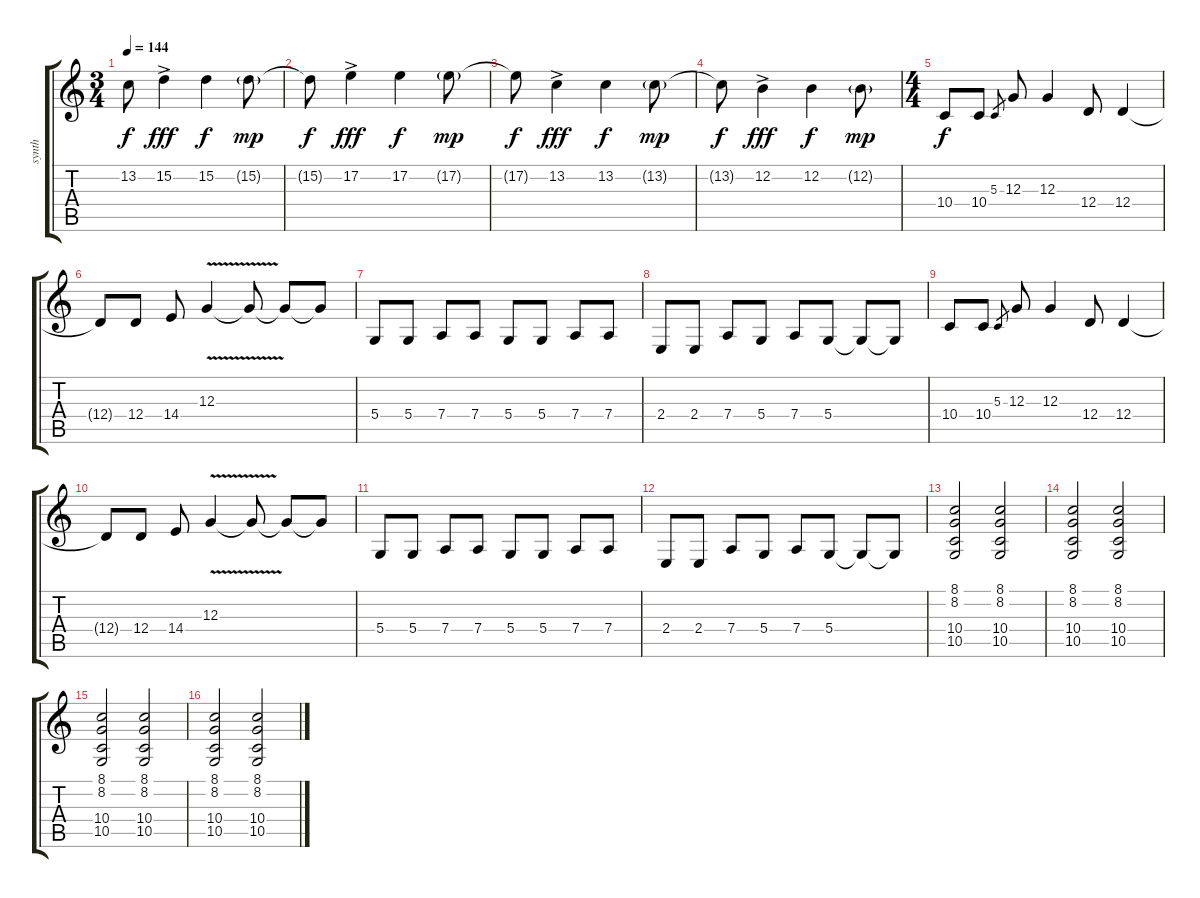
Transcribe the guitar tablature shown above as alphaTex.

\track ("synth" "synth") {instrument lead2sawtooth}
\staff {score tabs}
\tuning (E4 B3 G3 D3 A2 D2) {hide}
\ts (3 4)
\tempo 144
\clef g2
\ks c
13.2{t}.8{dy f} 15.2{ac}.4{dy fff} 15.2.4{dy f} 15.2{g}.8{dy mp} |
15.2{t}.8{dy f} 17.2{ac}.4{dy fff} 17.2.4{dy f} 17.2{g}.8{dy mp} |
17.2{t}.8{dy f} 13.2{ac}.4{dy fff} 13.2.4{dy f} 13.2{g}.8{dy mp} |
13.2{t}.8{dy f} 12.2{ac}.4{dy fff} 12.2.4{dy f} 12.2{g}.8{dy mp} |
\ts (4 4)
10.4.8{dy f volume 9 instrument lead2sawtooth} 10.4.8 5.3.8{gr} 12.3.8 12.3.4 12.4.8 12.4.4 |
12.4{t}.8 12.4.8 14.4.8 12.3{v}.4 12.3{t}.8 12.3{t}.8 12.3{t}.8 |
5.4.8 5.4.8 7.4.8 7.4.8 5.4.8 5.4.8 7.4.8 7.4.8 |
2.4.8 2.4.8 7.4.8 5.4.8 7.4.8 5.4.8 5.4{t}.8 5.4{t}.8 |
10.4.8 10.4.8 5.3.8{gr} 12.3.8 12.3.4 12.4.8 12.4.4 |
12.4{t}.8 12.4.8 14.4.8 12.3{v}.4 12.3{t}.8 12.3{t}.8 12.3{t}.8 |
5.4.8 5.4.8 7.4.8 7.4.8 5.4.8 5.4.8 7.4.8 7.4.8 |
2.4.8 2.4.8 7.4.8 5.4.8 7.4.8 5.4.8 5.4{t}.8 5.4{t}.8 |
(8.1 8.2 10.4 10.5).2 (8.1 8.2 10.4 10.5).2 |
(8.1 8.2 10.4 10.5).2 (8.1 8.2 10.4 10.5).2 |
(8.1 8.2 10.4 10.5).2 (8.1 8.2 10.4 10.5).2 |
(8.1 8.2 10.4 10.5).2 (8.1 8.2 10.4 10.5).2
